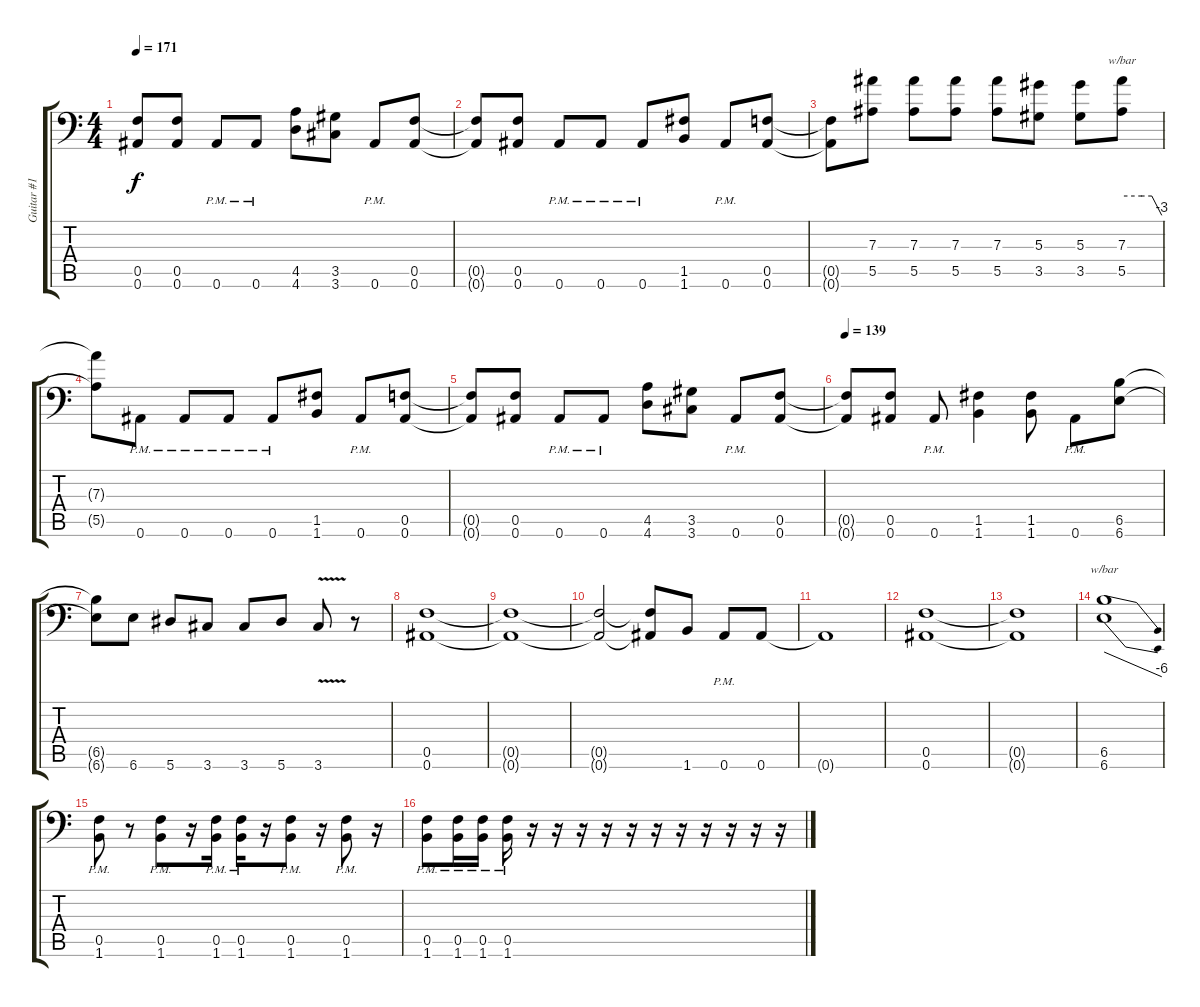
\track ("Guitar #1" "Guitar #1") {instrument distortionguitar}
\staff {score tabs}
\tuning (C4 G3 Eb3 Bb2 F2 Bb1) {hide}
\ts (4 4)
\tempo 171
\clef f4
\ks c
(0.5{t} 0.6{t}).8{dy f} (0.5 0.6).8 0.6{pm}.8 0.6{pm}.8 (4.5 4.6).8 (3.5 3.6).8 0.6{pm}.8 (0.5 0.6).8 |
(0.5{t} 0.6{t}).8 (0.5 0.6).8 0.6{pm}.8 0.6{pm}.8 0.6{pm}.8 (1.5 1.6).8 0.6{pm}.8 (0.5 0.6).8 |
(0.5{t} 0.6{t}).8 (7.3 5.5).8 (7.3 5.5).8 (7.3 5.5).8 (7.3 5.5).8 (5.3 3.5).8 (5.3 3.5).8 (7.3 5.5).8{tbe (custom default 0 0 30 0 45 0 60 -12)} |
(7.3{t} 5.5{t}).8 0.6{pm}.8 0.6{pm}.8 0.6{pm}.8 0.6{pm}.8 (1.5 1.6).8 0.6{pm}.8 (0.5 0.6).8 |
(0.5{t} 0.6{t}).8 (0.5 0.6).8 0.6{pm}.8 0.6{pm}.8 (4.5 4.6).8 (3.5 3.6).8 0.6{pm}.8 (0.5 0.6).8 |
\tempo 139
(0.5{t} 0.6{t}).8 (0.5 0.6).8 0.6{pm}.8 (1.5 1.6).4 (1.5 1.6).8 0.6{pm}.8 (6.5 6.6).8 |
(6.5{t} 6.6{t}).8 6.6.8 5.6.8 3.6.8 3.6.8 5.6.8 3.6{v}.8 r.8 |
(0.5 0.6).1 |
(0.5{t} 0.6{t}).1 |
(0.5{t} 0.6{t}).2 (0.5{t} 0.6{t}).8 1.6.8 0.6{pm}.8 0.6.8 |
0.6{t}.1 |
(0.5 0.6).1 |
(0.5{t} 0.6{t}).1 |
(6.5 6.6).1{tbe (dive default 0 0 60 -24)} |
(0.5{pm} 1.6{pm}).8 r.8 (0.5{pm} 1.6{pm}).8 r.16 (0.5{pm} 1.6{pm}).16 (0.5{pm} 1.6{pm}).16 r.16 (0.5{pm} 1.6{pm}).8 r.16 (0.5{pm} 1.6{pm}).8 r.16 |
(0.5{pm} 1.6{pm}).8 (0.5{pm} 1.6{pm}).16 (0.5{pm} 1.6{pm}).16 (0.5{pm} 1.6{pm}).16 r.16 r.16 r.16 r.16 r.16 r.16 r.16 r.16 r.16 r.16 r.16
